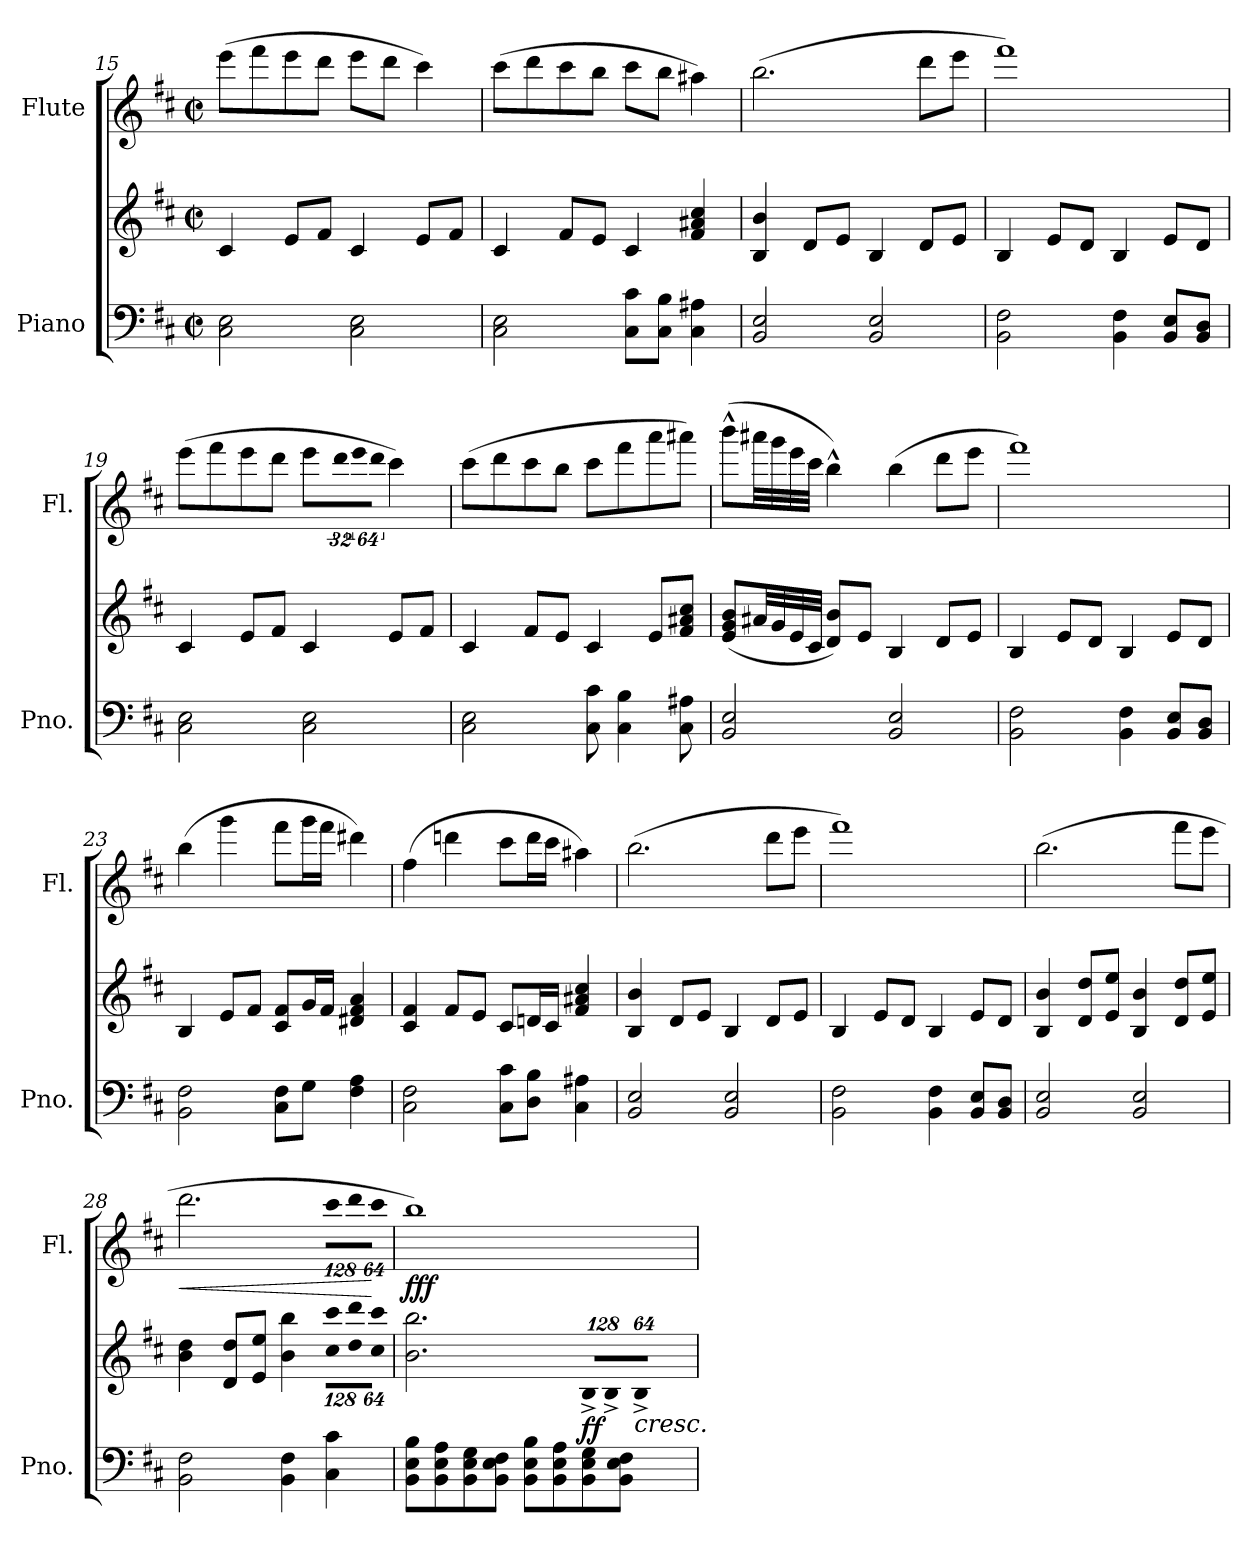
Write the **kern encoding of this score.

**kern	**kern	**dynam	**kern	**dynam
*part2	*part2	*part2	*part1	*part1
*staff3	*staff2	*staff2/3	*staff1	*staff1
*I"Piano	*	*	*I"Flute	*
*I'Pno.	*	*	*I'Fl.	*
*clefF4	*clefG2	*	*clefG2	*
*k[f#c#]	*k[f#c#]	*	*k[f#c#]	*
*b:	*b:	*	*b:	*
*M2/2	*M2/2	*	*M2/2	*
*met(c|)	*met(c|)	*	*met(c|)	*
=15	=15	=15	=15	=15
2C#i\ 2Ei	4c#i/	.	(8eeei\L	.
.	.	.	8fff#i\	.
.	8ei/L	.	8eeei\	.
.	8f#i/J	.	8dddi\J	.
2C#i\ 2Ei	4c#i/	.	8eeei\L	.
.	.	.	8dddi\J	.
.	8ei/L	.	4ccc#i\)	.
.	8f#i/J	.	.	.
=16	=16	=16	=16	=16
2C#i\ 2Ei	4c#i/	.	(8ccc#i\L	.
.	.	.	8dddi\	.
.	8f#i/L	.	8ccc#i\	.
.	8ei/J	.	8bbi\J	.
8C#i\ 8c#iL	4c#i/	.	8ccc#i\L	.
8C#i\ 8BiJ	.	.	8bbi\J	.
4C#i\ 4A#Xi	4f#i/ 4a#Xi 4cc#i	.	4aa#Xi\)	.
=17	=17	=17	=17	=17
2BBi/ 2Ei	4Bi/ 4bi	.	(2.bbi\	.
.	8di/L	.	.	.
.	8ei/J	.	.	.
2BBi/ 2Ei	4Bi/	.	.	.
.	8di/L	.	8dddi\L	.
.	8ei/J	.	8eeei\J	.
!!LO:LB:g=z
=18	=18	=18	=18	=18
2BBi\ 2F#i	4Bi/	.	1fff#i)	.
.	8ei/L	.	.	.
.	8di/J	.	.	.
4BBi\ 4F#i	4Bi/	.	.	.
8BBi/ 8EiL	8ei/L	.	.	.
8BBi/ 8DiJ	8di/J	.	.	.
=19	=19	=19	=19	=19
2C#i\ 2Ei	4c#i/	.	(8eeei\L	.
.	.	.	8fff#i\	.
.	8ei/L	.	8eeei\	.
.	8f#i/J	.	8dddi\J	.
2C#i\ 2Ei	4c#i/	.	8eeei\L	.
!	!	!	!LO:N:vis=16	!
.	.	.	512%21dddi\L	.
!	!	!	!LO:N:vis=16	!
.	.	.	1024%43eeei\	.
!	!	!	!LO:N:vis=16	!
.	.	.	1024%43dddi\JJ	.
.	8ei/L	.	4ccc#i\)	.
.	8f#i/J	.	.	.
=20	=20	=20	=20	=20
2C#i\ 2Ei	4c#i/	.	(8ccc#i\L	.
.	.	.	8dddi\	.
.	8f#i/L	.	8ccc#i\	.
.	8ei/J	.	8bbi\J	.
8C#i\ 8c#i	4c#i/	.	8ccc#i\L	.
4C#i\ 4Bi	.	.	8fff#i\	.
.	8ei/L	.	8aaai\	.
8C#i\ 8A#Xi	8f#i/ 8a#Xi 8cc#iJ	.	8aaa#Xi\J)	.
=21	=21	=21	=21	=21
2BBi/ 2Ei	(8ei/ 8gi 8biL	.	(8bbb^^i\L	.
.	32a#Xi/LL	.	32aaa#Xi\LL	.
.	32gi/	.	32gggi\	.
.	32ei/	.	32eeei\	.
.	32c#i/JJJ	.	32ccc#i\JJJ	.
.	8di/ 8biL)	.	4bb^^i\)	.
.	8ei/J	.	.	.
2BBi/ 2Ei	4Bi/	.	(4bbi\	.
.	8di/L	.	8dddi\L	.
.	8ei/J	.	8eeei\J	.
!!LO:PB:g=z
=22	=22	=22	=22	=22
2BBi\ 2F#i	4Bi/	.	1fff#i)	.
.	8ei/L	.	.	.
.	8di/J	.	.	.
4BBi\ 4F#i	4Bi/	.	.	.
8BBi/ 8EiL	8ei/L	.	.	.
8BBi/ 8DiJ	8di/J	.	.	.
=23	=23	=23	=23	=23
2BBi\ 2F#i	4Bi/	.	(4bbi\	.
.	8ei/L	.	4gggi\	.
.	8f#i/J	.	.	.
8C#i\ 8F#iL	8c#i/ 8f#iL	.	8fff#i\L	.
8Gi\J	16gi/L	.	16gggi\L	.
.	16f#i/JJ	.	16fff#i\JJ	.
4F#i\ 4Ai	4d#Xi/ 4f#i 4ai	.	4ddd#Xi\)	.
=24	=24	=24	=24	=24
2C#i\ 2F#i	4c#i/ 4f#i	.	(4ff#i\	.
.	8f#i/L	.	4dddni\	.
.	8ei/J	.	.	.
8C#i\ 8c#iL	8c#i/L	.	8ccc#i\L	.
8Di\ 8BiJ	16dni/L	.	16dddi\L	.
.	16c#i/JJ	.	16ccc#i\JJ	.
4C#i\ 4A#Xi	4f#i/ 4a#Xi 4cc#i	.	4aa#Xi\)	.
=25	=25	=25	=25	=25
2BBi/ 2Ei	4Bi/ 4bi	.	(2.bbi\	.
.	8di/L	.	.	.
.	8ei/J	.	.	.
2BBi/ 2Ei	4Bi/	.	.	.
.	8di/L	.	8dddi\L	.
.	8ei/J	.	8eeei\J	.
=26	=26	=26	=26	=26
2BBi\ 2F#i	4Bi/	.	1fff#i)	.
.	8ei/L	.	.	.
.	8di/J	.	.	.
4BBi\ 4F#i	4Bi/	.	.	.
8BBi/ 8EiL	8ei/L	.	.	.
8BBi/ 8DiJ	8di/J	.	.	.
!!LO:LB:g=z
=27	=27	=27	=27	=27
2BBi/ 2Ei	4Bi/ 4bi	.	(2.bbi\	.
.	8di/ 8ddiL	.	.	.
.	8ei/ 8eeiJ	.	.	.
2BBi/ 2Ei	4Bi/ 4bi	.	.	.
.	8di/ 8ddiL	.	8fff#i\L	.
.	8ei/ 8eeiJ	.	8eeei\J	.
=28	=28	=28	=28	=28
!	!	!	!	!LO:HP:b
2BBi\ 2F#i	4bi\ 4ddi	.	2.dddi\	<
.	8di/ 8ddiL	.	.	.
.	8ei/ 8eeiJ	.	.	.
4BBi\ 4F#i	4bi\ 4bbi	.	.	.
*	*Xbrackettup	*	*	*
!	!LO:N:vis=8	!	!	!
*	*	*	*Xbrackettup	*
!	!	!	!LO:N:vis=8	!
4C#i\ 4c#i	1024%85cc#i\ 1024%85ccc#iL	.	1024%85ccc#i\L	.
!	!LO:N:vis=8	!	!LO:N:vis=8	!
.	1024%85ddi\ 1024%85dddi	.	1024%85dddi\	.
!	!LO:N:vis=8	!	!LO:N:vis=8	!
.	512%43cc#i\ 512%43ccc#iJ	.	512%43ccc#i\J	[
=29	=29	=29	=29	=29
8BBi\ 8Ei 8BiL	2.bi\ 2.bbi	.	1bbi)	fff
8BBi\ 8Ei 8Ai	.	[	.	.
8BBi\ 8Ei 8Gi	.	.	.	.
8BBi\ 8Ei 8F#iJ	.	.	.	.
8BBi\ 8Ei 8BiL	.	.	.	.
8BBi\ 8Ei 8Ai	.	.	.	.
!	!LO:N:vis=8	!	!	!
8BBi\ 8Ei 8Gi	1024%85B^i/L	ff	.	.
!	!LO:N:vis=8	!	!	!
.	1024%85B^i/	.	.	.
8BBi\ 8Ei 8F#iJ	.	.	.	.
!	!LO:N:vis=8	!LO:HP:b	!	!
.	512%43B^i/J	<	.	.
=	=	=	=	=
*-	*-	*-	*-	*-
